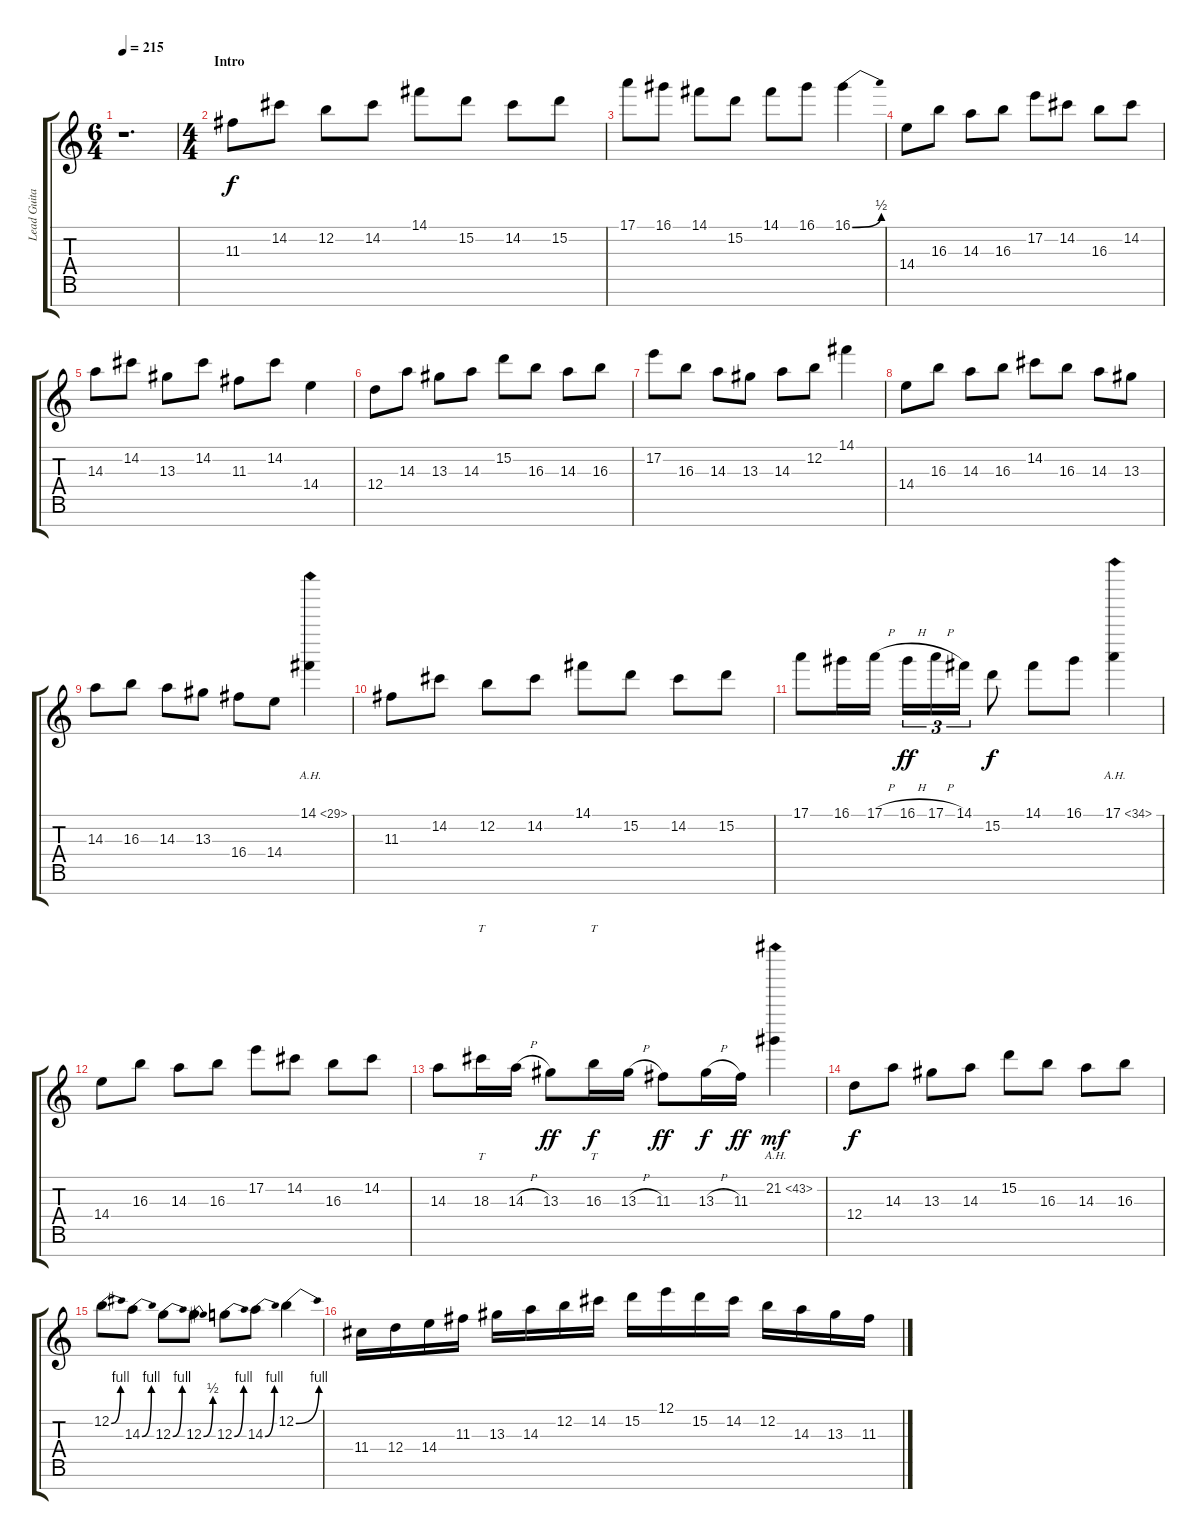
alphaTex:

\track ("Lead Guitar [Herman Li]" "Lead Guita") {instrument overdrivenguitar}
\staff {score tabs}
\tuning (E4 B3 G3 D3 A2 E2 B1) {hide}
\ts (6 4)
\tempo 215
\clef g2
\ks c
r.1{d dy f instrument overdrivenguitar} |
\ts (4 4)
\section ("" "Intro")
11.3.8 14.2.8 12.2.8 14.2.8 14.1.8 15.2.8 14.2.8 15.2.8 |
17.1.8 16.1.8 14.1.8 15.2.8 14.1.8 16.1.8 16.1{be (bend 0 0 60 2)}.4 |
14.4.8 16.3.8 14.3.8 16.3.8 17.2.8 14.2.8 16.3.8 14.2.8 |
14.3.8 14.2.8 13.3.8 14.2.8 11.3.8 14.2.8 14.4.4 |
12.4.8 14.3.8 13.3.8 14.3.8 15.2.8 16.3.8 14.3.8 16.3.8 |
17.2.8 16.3.8 14.3.8 13.3.8 14.3.8 12.2.8 14.1.4 |
14.4.8 16.3.8 14.3.8 16.3.8 14.2.8 16.3.8 14.3.8 13.3.8 |
14.3.8 16.3.8 14.3.8 13.3.8 16.4.8 14.4.8 14.1{ah 15}.4 |
11.3.8 14.2.8 12.2.8 14.2.8 14.1.8 15.2.8 14.2.8 15.2.8 |
17.1.8 16.1.16 17.1{h}.16 16.1{h}.16{tu (3 2) dy ff} 17.1{h}.16{tu (3 2)} 14.1.16{tu (3 2)} 15.2.8{dy f} 14.1.8 16.1.8 17.1{ah 17}.4 |
14.4.8 16.3.8 14.3.8 16.3.8 17.2.8 14.2.8 16.3.8 14.2.8 |
14.3.8 18.3.16{tt} 14.3{h}.16 13.3.8{dy ff} 16.3.16{tt dy f} 13.3{h}.16 11.3.8{dy ff} 13.3{h}.16{dy f} 11.3.16{dy ff} 21.2{ah 22}.4{dy mf} |
12.4.8{dy f} 14.3.8 13.3.8 14.3.8 15.2.8 16.3.8 14.3.8 16.3.8 |
12.2{be (bend 0 0 60 4)}.8 14.3{be (bend 0 0 60 4)}.8 12.3{be (bend 0 0 60 4)}.8 12.3{be (bend 0 0 60 2)}.8 12.3{be (bend 0 0 60 4)}.8 14.3{be (bend 0 0 60 4)}.8 12.2{be (bend 0 0 60 4)}.4 |
11.4.16 12.4.16 14.4.16 11.3.16 13.3.16 14.3.16 12.2.16 14.2.16 15.2.16 12.1.16 15.2.16 14.2.16 12.2.16 14.3.16 13.3.16 11.3.16
